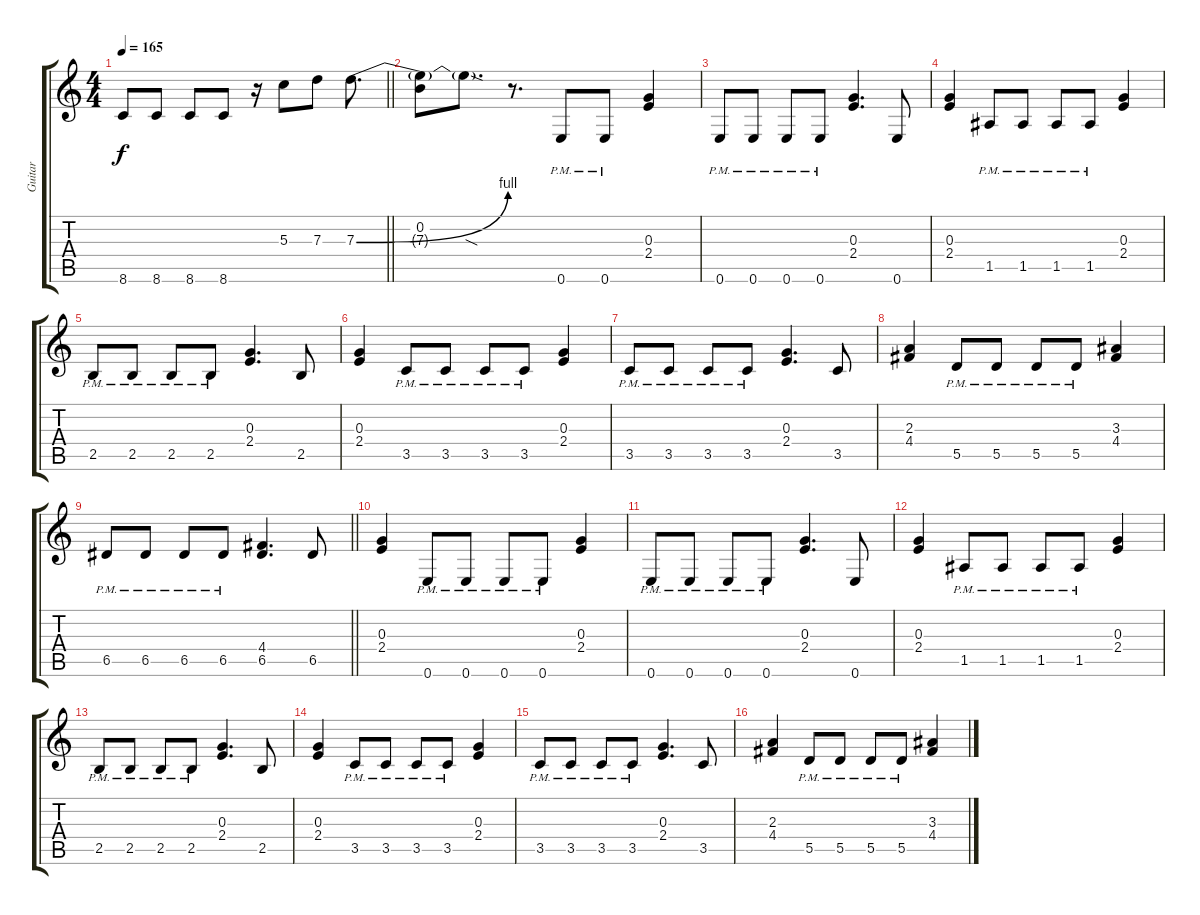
\track ("Guitar" "Guitar") {instrument distortionguitar}
\staff {score tabs}
\tuning (E4 B3 G3 D3 A2 E2) {hide}
\ts (4 4)
\tempo 165
\clef g2
\barLineRight lightlight
\ks c
8.6.8{dy f} 8.6.8 8.6.8 8.6.8 r.16 5.3.8{volume 16} 7.3.8 7.3{be (bend 0 0 60 4)}.8{d} |
(0.2 7.3{t}).8 7.3{sod t}.8{d} r.8{d} 0.6{pm}.8{volume 6} 0.6{pm}.8 (0.3 2.4).4 |
0.6{pm}.8 0.6{pm}.8 0.6{pm}.8 0.6{pm}.8 (0.3 2.4).4{d} 0.6.8 |
(0.3 2.4).4 1.5{pm}.8 1.5{pm}.8 1.5{pm}.8 1.5{pm}.8 (0.3 2.4).4 |
2.5{pm}.8 2.5{pm}.8 2.5{pm}.8 2.5{pm}.8 (0.3 2.4).4{d} 2.5.8 |
(0.3 2.4).4 3.5{pm}.8 3.5{pm}.8 3.5{pm}.8 3.5{pm}.8 (0.3 2.4).4 |
3.5{pm}.8 3.5{pm}.8 3.5{pm}.8 3.5{pm}.8 (0.3 2.4).4{d} 3.5.8 |
(2.3 4.4).4 5.5{pm}.8 5.5{pm}.8 5.5{pm}.8 5.5{pm}.8 (3.3 4.4).4 |
\barLineRight lightlight
6.5{pm}.8 6.5{pm}.8 6.5{pm}.8 6.5{pm}.8 (4.4 6.5).4{d} 6.5.8 |
(0.3 2.4).4 0.6{pm}.8 0.6{pm}.8 0.6{pm}.8 0.6{pm}.8 (0.3 2.4).4 |
0.6{pm}.8 0.6{pm}.8 0.6{pm}.8 0.6{pm}.8 (0.3 2.4).4{d} 0.6.8 |
(0.3 2.4).4 1.5{pm}.8 1.5{pm}.8 1.5{pm}.8 1.5{pm}.8 (0.3 2.4).4 |
2.5{pm}.8 2.5{pm}.8 2.5{pm}.8 2.5{pm}.8 (0.3 2.4).4{d} 2.5.8 |
(0.3 2.4).4 3.5{pm}.8 3.5{pm}.8 3.5{pm}.8 3.5{pm}.8 (0.3 2.4).4 |
3.5{pm}.8 3.5{pm}.8 3.5{pm}.8 3.5{pm}.8 (0.3 2.4).4{d} 3.5.8 |
(2.3 4.4).4 5.5{pm}.8 5.5{pm}.8 5.5{pm}.8 5.5{pm}.8 (3.3 4.4).4
